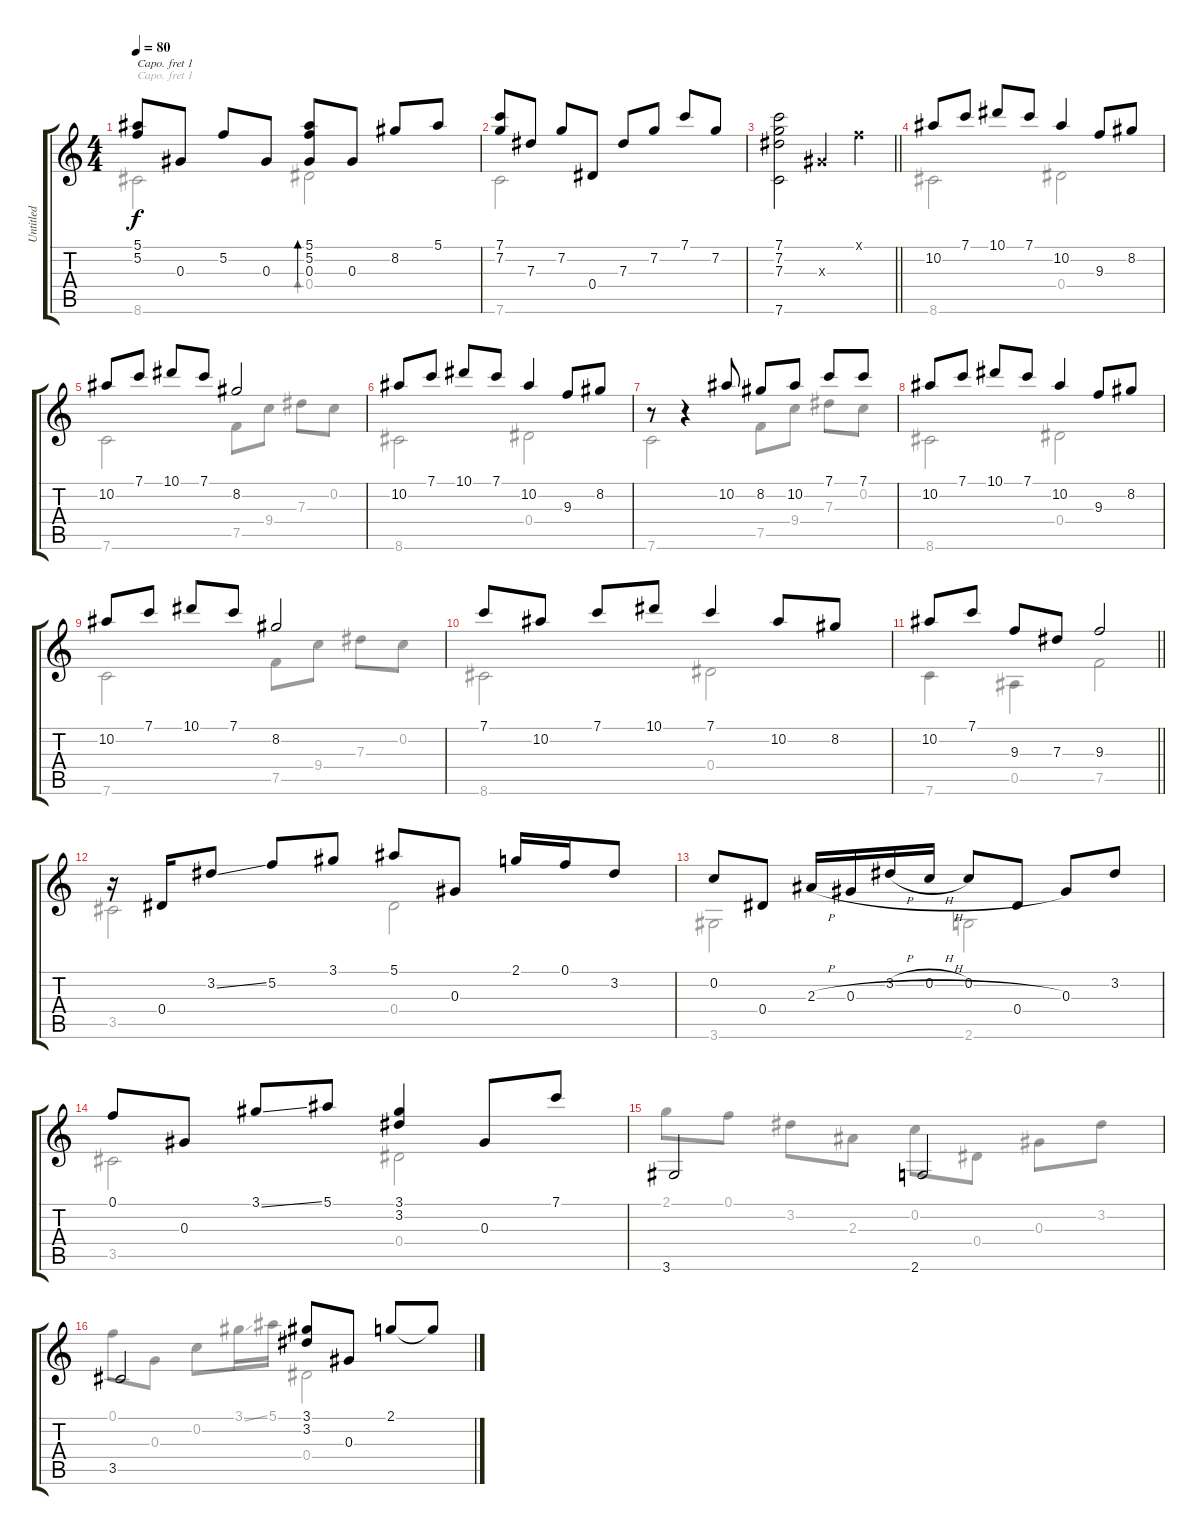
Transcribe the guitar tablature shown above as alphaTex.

\track ("Untitled" "Untitled") {instrument acousticguitarnylon}
\staff {score tabs}
\capo 1
\tuning (E4 B3 G3 D3 A2 E2) {hide}
\voice
\ts (4 4)
\tempo 80
\clef g2
\ks c
(5.1 5.2).8{dy f} 0.3.8 5.2.8 0.3.8 (5.1 5.2 0.3).8{bd 30} 0.3.8 8.2.8 5.1.8 |
(7.1 7.2).8 7.3.8 7.2.8 0.4.8 7.3.8 7.2.8 7.1.8 7.2.8 |
\barLineRight lightlight
(7.1 7.2 7.3 7.6).2 0.3{x}.4 0.1{x}.4 |
\section ("" " ")
10.2.8 7.1.8 10.1.8 7.1.8 10.2.4 9.3.8 8.2.8 |
10.2.8 7.1.8 10.1.8 7.1.8 8.2.2 |
10.2.8 7.1.8 10.1.8 7.1.8 10.2.4 9.3.8 8.2.8 |
r.8 r.4 10.2.8 8.2.8 10.2.8 7.1.8 7.1.8 |
10.2.8 7.1.8 10.1.8 7.1.8 10.2.4 9.3.8 8.2.8 |
10.2.8 7.1.8 10.1.8 7.1.8 8.2.2 |
7.1.8 10.2.8 7.1.8 10.1.8 7.1.4 10.2.8 8.2.8 |
\barLineRight lightlight
10.2.8 7.1.8 9.3.8 7.3.8 9.3.2 |
\section ("" " ")
r.16 0.4.16 3.2{ss}.8 5.2.8 3.1.8 5.1.8 0.3.8 2.1.16 0.1.16 3.2.8 |
0.2.8 0.4.8 2.3{h}.16 0.3{h}.16 3.2{h}.16 0.2{h}.16 0.2.8 0.4.8 0.3.8 3.2.8 |
0.1.8 0.3.8 3.1{ss}.8 5.1.8 (3.1 3.2).4 0.3.8 7.1.8 |
3.6.2 2.6.2 |
3.5.2 (3.1 3.2).8 0.3.8 2.1.8 2.1{t}.8
\voice
\clef g2
\ottava regular
\simile none
\ks c
8.6.2{dy f} 0.4.2{bd 30} |
7.6.2 |
\barLineRight lightlight
|
8.6.2 0.4.2 |
7.6.2 7.5.8 9.4.8 7.3.8 0.2.8 |
8.6.2 0.4.2 |
7.6.2 7.5.8 9.4.8 7.3.8 0.2.8 |
8.6.2 0.4.2 |
7.6.2 7.5.8 9.4.8 7.3.8 0.2.8 |
8.6.2 0.4.2 |
\barLineRight lightlight
7.6.4 0.5.4 7.5.2 |
3.5.2 0.4.2 |
3.6.2 2.6.2 |
3.5.2 0.4.2 |
2.1.8 0.1.8 3.2.8 2.3.8 0.2.8 0.4.8 0.3.8 3.2.8 |
0.1.8 0.3.8 0.2.8 3.1{ss}.16 5.1.16 0.4.2
